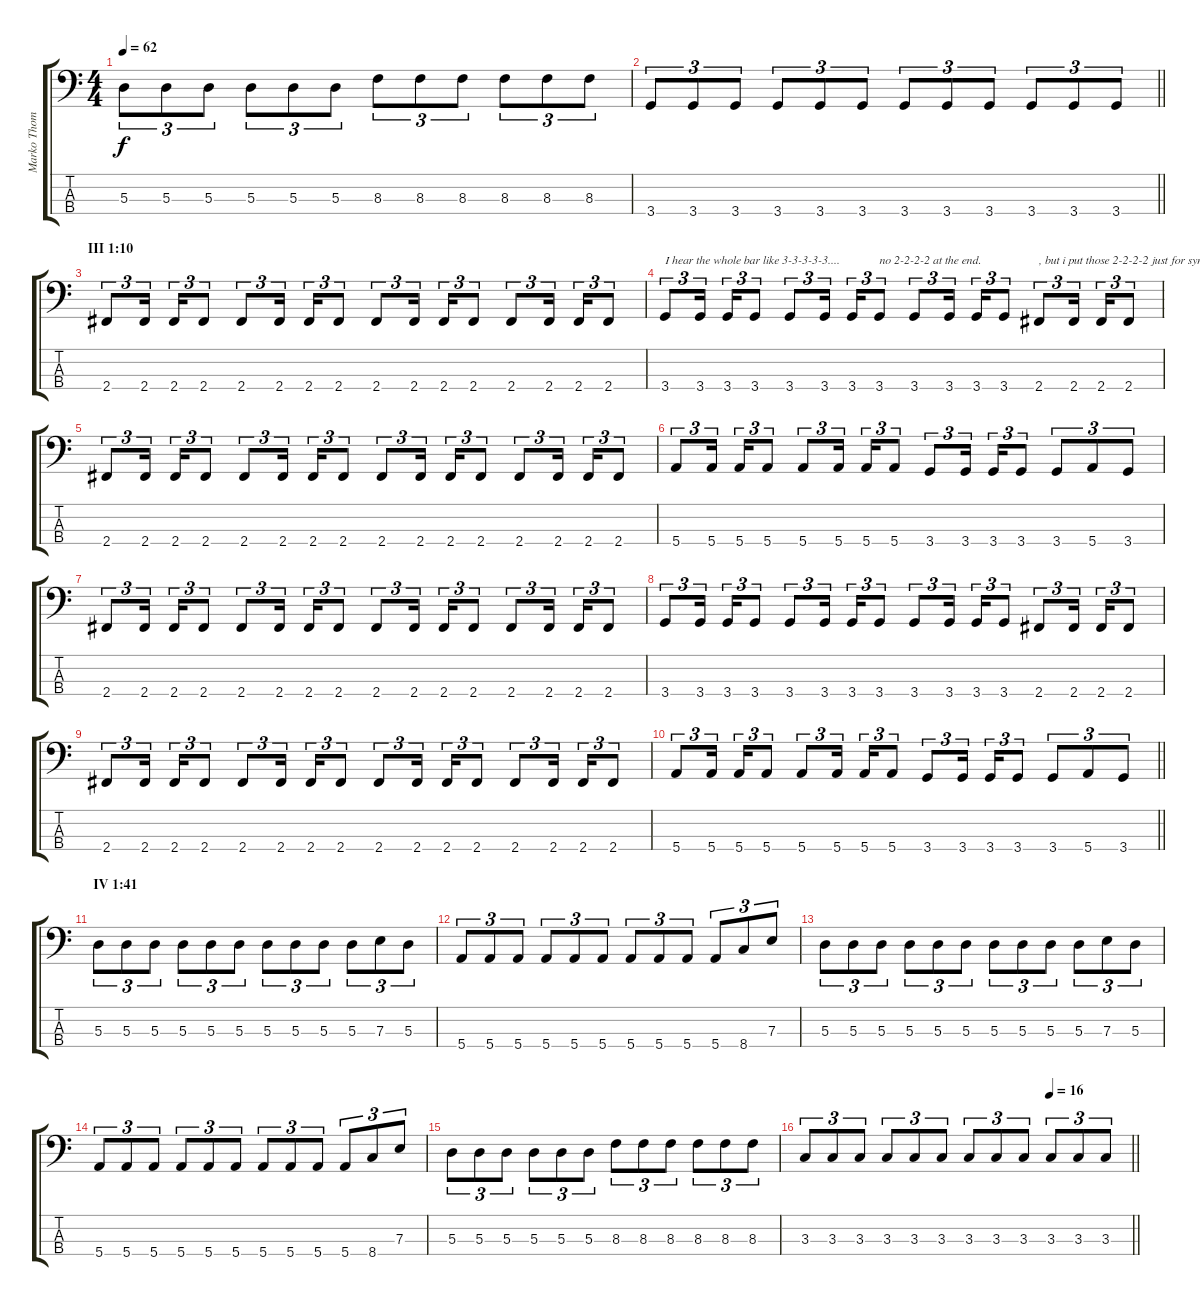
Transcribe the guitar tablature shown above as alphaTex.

\track ("Marko Thomas" "Marko Thom") {instrument electricbassfinger}
\staff {score tabs}
\tuning (G2 D2 A1 E1) {hide}
\ts (4 4)
\tempo 62
\clef f4
\ks c
5.3.8{tu (3 2) dy f} 5.3.8{tu (3 2)} 5.3.8{tu (3 2)} 5.3.8{tu (3 2)} 5.3.8{tu (3 2)} 5.3.8{tu (3 2)} 8.3.8{tu (3 2)} 8.3.8{tu (3 2)} 8.3.8{tu (3 2)} 8.3.8{tu (3 2)} 8.3.8{tu (3 2)} 8.3.8{tu (3 2)} |
\barLineRight lightlight
3.4.8{tu (3 2)} 3.4.8{tu (3 2)} 3.4.8{tu (3 2)} 3.4.8{tu (3 2)} 3.4.8{tu (3 2)} 3.4.8{tu (3 2)} 3.4.8{tu (3 2)} 3.4.8{tu (3 2)} 3.4.8{tu (3 2)} 3.4.8{tu (3 2)} 3.4.8{tu (3 2)} 3.4.8{tu (3 2)} |
\section ("" "III 1:10")
2.4.8{tu (3 2)} 2.4.16{tu (3 2) beam splitsecondary} 2.4.16{tu (3 2)} 2.4.8{tu (3 2)} 2.4.8{tu (3 2)} 2.4.16{tu (3 2) beam splitsecondary} 2.4.16{tu (3 2)} 2.4.8{tu (3 2)} 2.4.8{tu (3 2)} 2.4.16{tu (3 2) beam splitsecondary} 2.4.16{tu (3 2)} 2.4.8{tu (3 2)} 2.4.8{tu (3 2)} 2.4.16{tu (3 2) beam splitsecondary} 2.4.16{tu (3 2)} 2.4.8{tu (3 2)} |
3.4.8{tu (3 2) txt "I hear the whole bar like 3-3-3-3-3...."} 3.4.16{tu (3 2) beam splitsecondary} 3.4.16{tu (3 2)} 3.4.8{tu (3 2)} 3.4.8{tu (3 2)} 3.4.16{tu (3 2) beam splitsecondary} 3.4.16{tu (3 2)} 3.4.8{tu (3 2) txt "no 2-2-2-2 at the end."} 3.4.8{tu (3 2)} 3.4.16{tu (3 2) beam splitsecondary} 3.4.16{tu (3 2)} 3.4.8{tu (3 2)} 2.4.8{tu (3 2) txt ", but i put those 2-2-2-2 just for synchronization"} 2.4.16{tu (3 2) beam splitsecondary} 2.4.16{tu (3 2)} 2.4.8{tu (3 2)} |
2.4.8{tu (3 2)} 2.4.16{tu (3 2) beam splitsecondary} 2.4.16{tu (3 2)} 2.4.8{tu (3 2)} 2.4.8{tu (3 2)} 2.4.16{tu (3 2) beam splitsecondary} 2.4.16{tu (3 2)} 2.4.8{tu (3 2)} 2.4.8{tu (3 2)} 2.4.16{tu (3 2) beam splitsecondary} 2.4.16{tu (3 2)} 2.4.8{tu (3 2)} 2.4.8{tu (3 2)} 2.4.16{tu (3 2) beam splitsecondary} 2.4.16{tu (3 2)} 2.4.8{tu (3 2)} |
5.4.8{tu (3 2)} 5.4.16{tu (3 2) beam splitsecondary} 5.4.16{tu (3 2)} 5.4.8{tu (3 2)} 5.4.8{tu (3 2)} 5.4.16{tu (3 2) beam splitsecondary} 5.4.16{tu (3 2)} 5.4.8{tu (3 2)} 3.4.8{tu (3 2)} 3.4.16{tu (3 2) beam splitsecondary} 3.4.16{tu (3 2)} 3.4.8{tu (3 2)} 3.4.8{tu (3 2)} 5.4.8{tu (3 2)} 3.4.8{tu (3 2)} |
2.4.8{tu (3 2)} 2.4.16{tu (3 2) beam splitsecondary} 2.4.16{tu (3 2)} 2.4.8{tu (3 2)} 2.4.8{tu (3 2)} 2.4.16{tu (3 2) beam splitsecondary} 2.4.16{tu (3 2)} 2.4.8{tu (3 2)} 2.4.8{tu (3 2)} 2.4.16{tu (3 2) beam splitsecondary} 2.4.16{tu (3 2)} 2.4.8{tu (3 2)} 2.4.8{tu (3 2)} 2.4.16{tu (3 2) beam splitsecondary} 2.4.16{tu (3 2)} 2.4.8{tu (3 2)} |
3.4.8{tu (3 2)} 3.4.16{tu (3 2) beam splitsecondary} 3.4.16{tu (3 2)} 3.4.8{tu (3 2)} 3.4.8{tu (3 2)} 3.4.16{tu (3 2) beam splitsecondary} 3.4.16{tu (3 2)} 3.4.8{tu (3 2)} 3.4.8{tu (3 2)} 3.4.16{tu (3 2) beam splitsecondary} 3.4.16{tu (3 2)} 3.4.8{tu (3 2)} 2.4.8{tu (3 2)} 2.4.16{tu (3 2) beam splitsecondary} 2.4.16{tu (3 2)} 2.4.8{tu (3 2)} |
2.4.8{tu (3 2)} 2.4.16{tu (3 2) beam splitsecondary} 2.4.16{tu (3 2)} 2.4.8{tu (3 2)} 2.4.8{tu (3 2)} 2.4.16{tu (3 2) beam splitsecondary} 2.4.16{tu (3 2)} 2.4.8{tu (3 2)} 2.4.8{tu (3 2)} 2.4.16{tu (3 2) beam splitsecondary} 2.4.16{tu (3 2)} 2.4.8{tu (3 2)} 2.4.8{tu (3 2)} 2.4.16{tu (3 2) beam splitsecondary} 2.4.16{tu (3 2)} 2.4.8{tu (3 2)} |
\barLineRight lightlight
5.4.8{tu (3 2)} 5.4.16{tu (3 2) beam splitsecondary} 5.4.16{tu (3 2)} 5.4.8{tu (3 2)} 5.4.8{tu (3 2)} 5.4.16{tu (3 2) beam splitsecondary} 5.4.16{tu (3 2)} 5.4.8{tu (3 2)} 3.4.8{tu (3 2)} 3.4.16{tu (3 2) beam splitsecondary} 3.4.16{tu (3 2)} 3.4.8{tu (3 2)} 3.4.8{tu (3 2)} 5.4.8{tu (3 2)} 3.4.8{tu (3 2)} |
\section ("" "IV 1:41")
5.3.8{tu (3 2)} 5.3.8{tu (3 2)} 5.3.8{tu (3 2)} 5.3.8{tu (3 2)} 5.3.8{tu (3 2)} 5.3.8{tu (3 2)} 5.3.8{tu (3 2)} 5.3.8{tu (3 2)} 5.3.8{tu (3 2)} 5.3.8{tu (3 2)} 7.3.8{tu (3 2)} 5.3.8{tu (3 2)} |
5.4.8{tu (3 2)} 5.4.8{tu (3 2)} 5.4.8{tu (3 2)} 5.4.8{tu (3 2)} 5.4.8{tu (3 2)} 5.4.8{tu (3 2)} 5.4.8{tu (3 2)} 5.4.8{tu (3 2)} 5.4.8{tu (3 2)} 5.4.8{tu (3 2)} 8.4.8{tu (3 2)} 7.3.8{tu (3 2)} |
5.3.8{tu (3 2)} 5.3.8{tu (3 2)} 5.3.8{tu (3 2)} 5.3.8{tu (3 2)} 5.3.8{tu (3 2)} 5.3.8{tu (3 2)} 5.3.8{tu (3 2)} 5.3.8{tu (3 2)} 5.3.8{tu (3 2)} 5.3.8{tu (3 2)} 7.3.8{tu (3 2)} 5.3.8{tu (3 2)} |
5.4.8{tu (3 2)} 5.4.8{tu (3 2)} 5.4.8{tu (3 2)} 5.4.8{tu (3 2)} 5.4.8{tu (3 2)} 5.4.8{tu (3 2)} 5.4.8{tu (3 2)} 5.4.8{tu (3 2)} 5.4.8{tu (3 2)} 5.4.8{tu (3 2)} 8.4.8{tu (3 2)} 7.3.8{tu (3 2)} |
5.3.8{tu (3 2)} 5.3.8{tu (3 2)} 5.3.8{tu (3 2)} 5.3.8{tu (3 2)} 5.3.8{tu (3 2)} 5.3.8{tu (3 2)} 8.3.8{tu (3 2)} 8.3.8{tu (3 2)} 8.3.8{tu (3 2)} 8.3.8{tu (3 2)} 8.3.8{tu (3 2)} 8.3.8{tu (3 2)} |
\tempo (16 0.75)
\barLineRight lightlight
3.3.8{tu (3 2)} 3.3.8{tu (3 2)} 3.3.8{tu (3 2)} 3.3.8{tu (3 2)} 3.3.8{tu (3 2)} 3.3.8{tu (3 2)} 3.3.8{tu (3 2)} 3.3.8{tu (3 2)} 3.3.8{tu (3 2)} 3.3.8{tu (3 2)} 3.3.8{tu (3 2)} 3.3.8{tu (3 2)}
